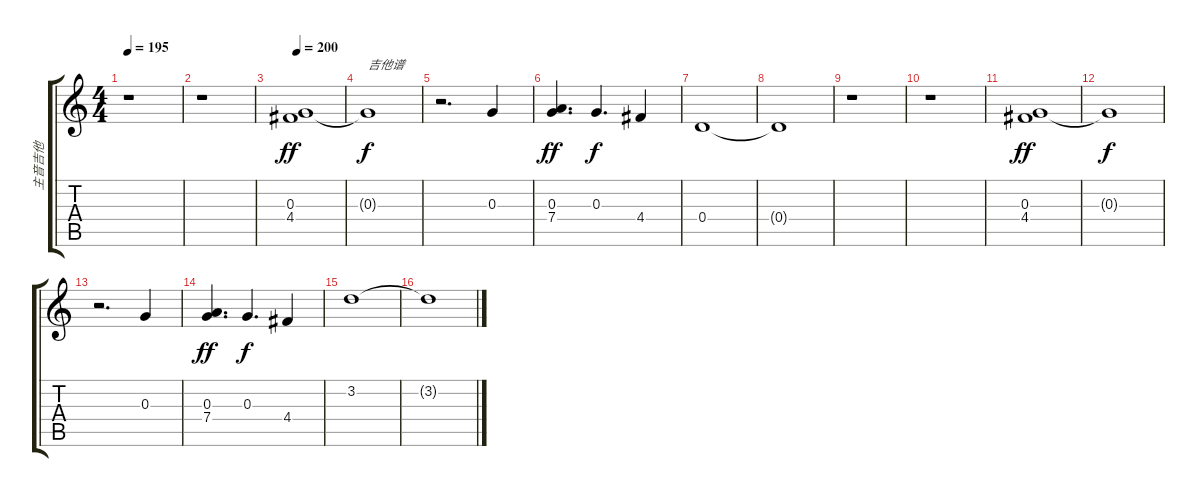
\track ("主音吉他" "主音吉他") {instrument electricguitarclean}
\staff {score tabs}
\tuning (E4 B3 G3 D3 A2 E2) {hide}
\ts (4 4)
\tempo 195
\clef g2
\ks c
r.1{dy ff} |
r.1 |
\tempo 200
(0.3 4.4).1 |
0.3{t}.1{txt "吉他谱" dy f} |
r.2{d} 0.3.4 |
(0.3 7.4).4{d dy ff} 0.3.4{d dy f} 4.4.4 |
0.4.1 |
0.4{t}.1 |
r.1 |
r.1 |
(0.3 4.4).1{dy ff} |
0.3{t}.1{dy f} |
r.2{d} 0.3.4 |
(0.3 7.4).4{d dy ff} 0.3.4{d dy f} 4.4.4 |
3.2.1 |
3.2{t}.1
